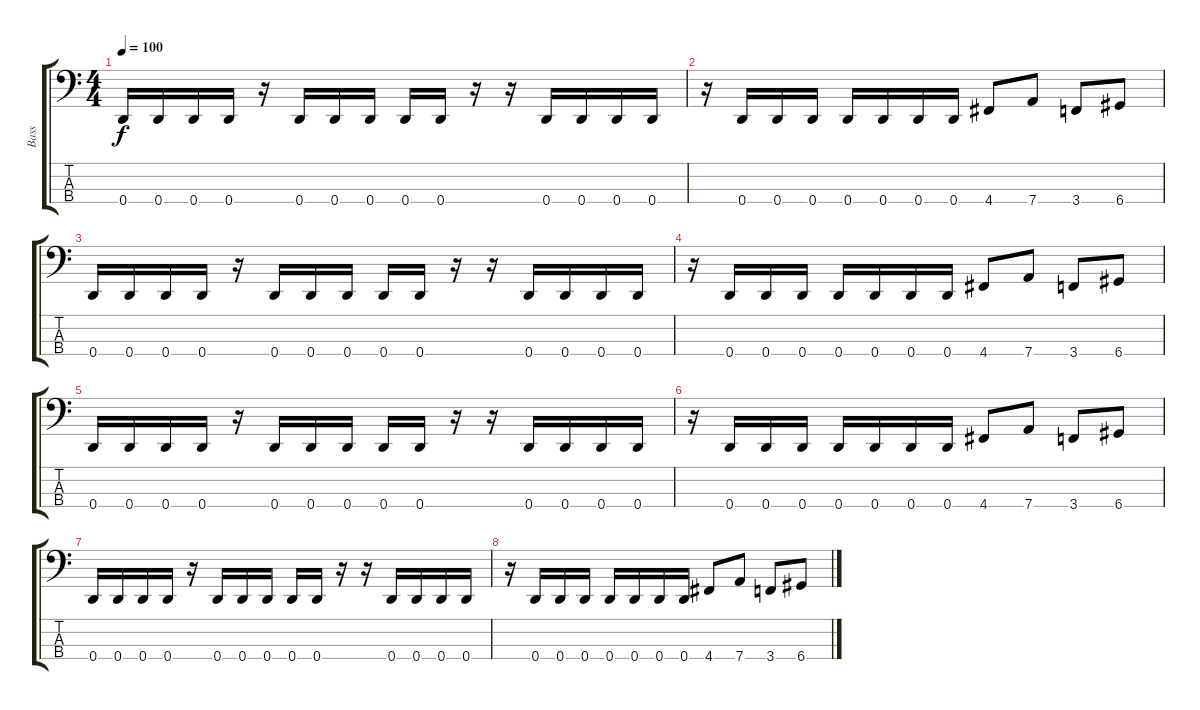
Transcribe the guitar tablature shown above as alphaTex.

\track ("Bass" "Bass") {instrument electricbassfinger}
\staff {score tabs}
\tuning (G2 D2 A1 D1) {hide}
\ts (4 4)
\tempo 100
\clef f4
\ks c
0.4.16{dy f} 0.4.16 0.4.16 0.4.16 r.16 0.4.16 0.4.16 0.4.16 0.4.16 0.4.16 r.16 r.16 0.4.16 0.4.16 0.4.16 0.4.16 |
r.16 0.4.16 0.4.16 0.4.16 0.4.16 0.4.16 0.4.16 0.4.16 4.4.8 7.4.8 3.4.8 6.4.8 |
0.4.16 0.4.16 0.4.16 0.4.16 r.16 0.4.16 0.4.16 0.4.16 0.4.16 0.4.16 r.16 r.16 0.4.16 0.4.16 0.4.16 0.4.16 |
r.16 0.4.16 0.4.16 0.4.16 0.4.16 0.4.16 0.4.16 0.4.16 4.4.8 7.4.8 3.4.8 6.4.8 |
0.4.16 0.4.16 0.4.16 0.4.16 r.16 0.4.16 0.4.16 0.4.16 0.4.16 0.4.16 r.16 r.16 0.4.16 0.4.16 0.4.16 0.4.16 |
r.16 0.4.16 0.4.16 0.4.16 0.4.16 0.4.16 0.4.16 0.4.16 4.4.8 7.4.8 3.4.8 6.4.8 |
0.4.16 0.4.16 0.4.16 0.4.16 r.16 0.4.16 0.4.16 0.4.16 0.4.16 0.4.16 r.16 r.16 0.4.16 0.4.16 0.4.16 0.4.16 |
r.16 0.4.16 0.4.16 0.4.16 0.4.16 0.4.16 0.4.16 0.4.16 4.4.8 7.4.8 3.4.8 6.4.8
